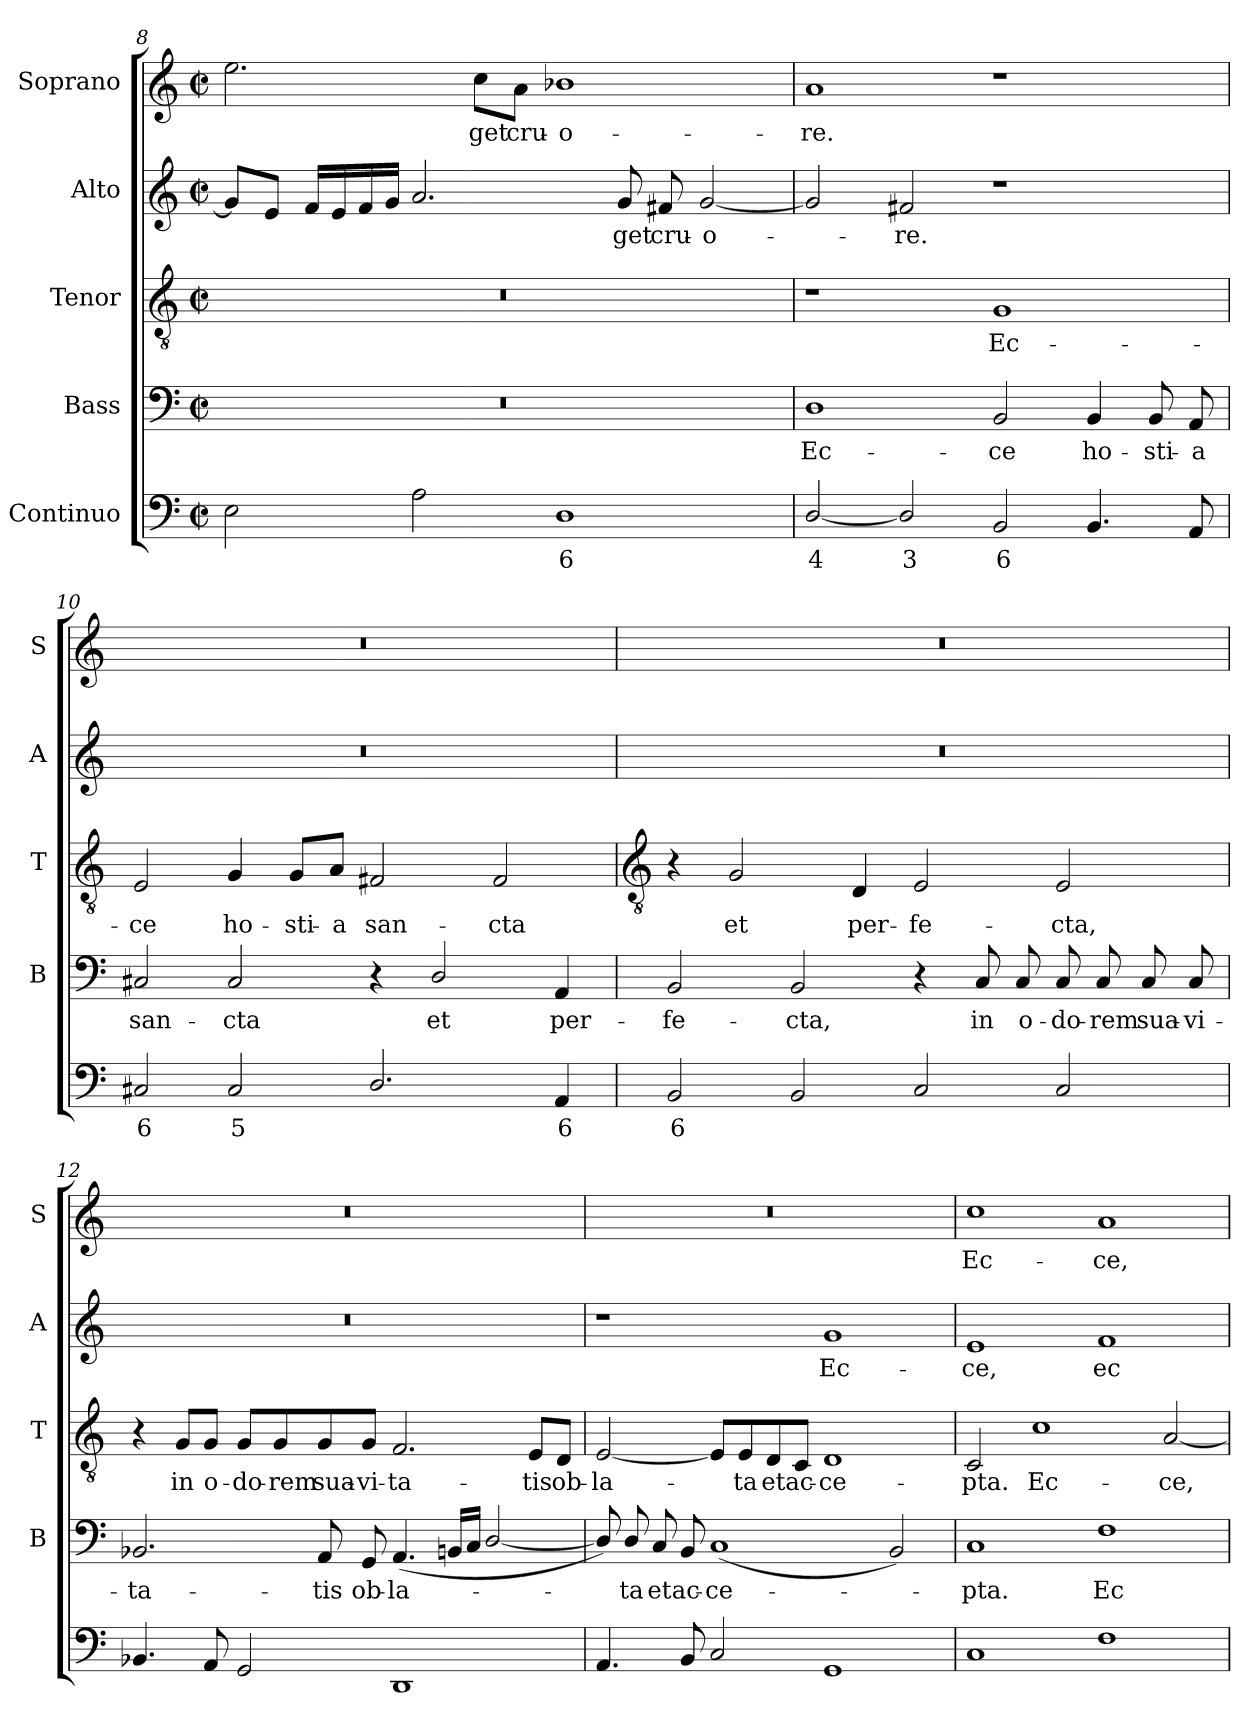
**kern	**text	**kern	**text	**kern	**text	**kern	**text	**kern	**text
*part5	*part5	*part4	*part4	*part3	*part3	*part2	*part2	*part1	*part1
*staff5	*staff5	*staff4	*staff4	*staff3	*staff3	*staff2	*staff2	*staff1	*staff1
*I"Continuo	*	*I"Bass	*	*I"Tenor	*	*I"Alto	*	*I"Soprano	*
*	*	*I'B	*	*I'T	*	*I'A	*	*I'S	*
*clefF4	*	*clefF4	*	*clefGv2	*	*clefG2	*	*clefG2	*
*k[]	*	*k[]	*	*k[]	*	*k[]	*	*k[]	*
*C:	*	*C:	*	*C:	*	*C:	*	*C:	*
*M4/2	*	*M4/2	*	*M4/2	*	*M4/2	*	*M4/2	*
*met(c|)	*	*met(c|)	*	*met(c|)	*	*met(c|)	*	*met(c|)	*
=8	=8	=8	=8	=8	=8	=8	=8	=8	=8
2E	.	0r	.	0r	.	8gL]	.	2.ee	.
.	.	.	.	.	.	8eJ	.	.	.
.	.	.	.	.	.	16fLL	.	.	.
.	.	.	.	.	.	16e	.	.	.
.	.	.	.	.	.	16f	.	.	.
.	.	.	.	.	.	16gJJ	.	.	.
2A	.	.	.	.	.	2.a	.	.	.
!	!	!	!	!	!	!	!	!	!LO:LY:b
.	.	.	.	.	.	.	.	8cc\L	get
!	!	!	!	!	!	!	!	!	!LO:LY:b
.	.	.	.	.	.	.	.	8a\J	cru-
!	!LO:LY:b	!	!	!	!	!	!	!	!LO:LY:b
1D	6	.	.	.	.	.	.	1b-X	-o-
!	!	!	!	!	!	!	!LO:LY:b	!	!
.	.	.	.	.	.	8g	get	.	.
!	!	!	!	!	!	!	!LO:LY:b	!	!
.	.	.	.	.	.	8f#X	cru-	.	.
!	!	!	!	!	!	!	!LO:LY:b	!	!
.	.	.	.	.	.	[2g	-o-	.	.
=9	=9	=9	=9	=9	=9	=9	=9	=9	=9
!	!LO:LY:b	!	!LO:LY:b	!	!	!	!	!	!LO:LY:b
[2D/	4	1D	Ec-	1r	.	2g]	.	1a	-re.
!	!LO:LY:b	!	!	!	!	!	!LO:LY:b	!	!
2D/]	3	.	.	.	.	2f#X	re.	.	.
!	!LO:LY:b	!	!LO:LY:b	!	!LO:LY:b	!	!	!	!
2BB	6	2BB	-ce	1G	Ec-	1r	.	1r	.
!	!	!	!LO:LY:b	!	!	!	!	!	!
4.BB	.	4BB	ho-	.	.	.	.	.	.
!	!	!	!LO:LY:b	!	!	!	!	!	!
.	.	8BB	-sti-	.	.	.	.	.	.
!	!	!	!LO:LY:b	!	!	!	!	!	!
8AA	.	8AA	-a	.	.	.	.	.	.
=10	=10	=10	=10	=10	=10	=10	=10	=10	=10
!	!LO:LY:b	!	!LO:LY:b	!	!LO:LY:b	!	!	!	!
2C#X	6	2C#X	san-	2E	-ce	0r	.	0r	.
!	!LO:LY:b	!	!LO:LY:b	!	!LO:LY:b	!	!	!	!
2C#	5	2C#	-cta	4G	ho-	.	.	.	.
!	!	!	!	!	!LO:LY:b	!	!	!	!
.	.	.	.	8G/L	-sti-	.	.	.	.
!	!	!	!	!	!LO:LY:b	!	!	!	!
.	.	.	.	8A/J	-a	.	.	.	.
!	!	!	!	!	!LO:LY:b	!	!	!	!
2.D/	.	4r	.	2F#X	san-	.	.	.	.
!	!	!	!LO:LY:b	!	!	!	!	!	!
.	.	2D/	et	.	.	.	.	.	.
!	!	!	!	!	!LO:LY:b	!	!	!	!
.	.	.	.	2F#	-cta	.	.	.	.
!	!LO:LY:b	!	!LO:LY:b	!	!	!	!	!	!
4AA	6	4AA	per-	.	.	.	.	.	.
!!LO:LB:g=z
=11	=11	=11	=11	=11	=11	=11	=11	=11	=11
*	*	*	*	*clefGv2	*	*	*	*	*
!	!LO:LY:b	!	!LO:LY:b	!	!	!	!	!	!
2BB	6	2BB	-fe-	4r	.	0r	.	0r	.
!	!	!	!	!	!LO:LY:b	!	!	!	!
.	.	.	.	2G	et	.	.	.	.
!	!	!	!LO:LY:b	!	!	!	!	!	!
2BB	.	2BB	-cta,	.	.	.	.	.	.
!	!	!	!	!	!LO:LY:b	!	!	!	!
.	.	.	.	4D	per-	.	.	.	.
!	!	!	!	!	!LO:LY:b	!	!	!	!
2C	.	4r	.	2E	-fe-	.	.	.	.
!	!	!	!LO:LY:b	!	!	!	!	!	!
.	.	8C	in	.	.	.	.	.	.
!	!	!	!LO:LY:b	!	!	!	!	!	!
.	.	8C	o-	.	.	.	.	.	.
!	!	!	!LO:LY:b	!	!LO:LY:b	!	!	!	!
2C	.	8C	-do-	2E	-cta,	.	.	.	.
!	!	!	!LO:LY:b	!	!	!	!	!	!
.	.	8C	-rem	.	.	.	.	.	.
!	!	!	!LO:LY:b	!	!	!	!	!	!
.	.	8C	sua-	.	.	.	.	.	.
!	!	!	!LO:LY:b	!	!	!	!	!	!
.	.	8C	-vi-	.	.	.	.	.	.
=12	=12	=12	=12	=12	=12	=12	=12	=12	=12
!	!	!	!LO:LY:b	!	!	!	!	!	!
4.BB-X	.	2.BB-X	-ta-	4r	.	0r	.	0r	.
!	!	!	!	!	!LO:LY:b	!	!	!	!
.	.	.	.	8G/L	in	.	.	.	.
!	!	!	!	!	!LO:LY:b	!	!	!	!
8AA	.	.	.	8G/J	o-	.	.	.	.
!	!	!	!	!	!LO:LY:b	!	!	!	!
2GG	.	.	.	8G/L	-do-	.	.	.	.
!	!	!	!	!	!LO:LY:b	!	!	!	!
.	.	.	.	8G/	-rem	.	.	.	.
!	!	!	!LO:LY:b	!	!LO:LY:b	!	!	!	!
.	.	8AA	-tis	8G/	sua-	.	.	.	.
!	!	!	!LO:LY:b	!	!LO:LY:b	!	!	!	!
.	.	8GG	ob-	8G/J	-vi-	.	.	.	.
!	!	!	!LO:LY:b	!	!LO:LY:b	!	!	!	!
1DD	.	(<4.AA	-la-	2.F	-ta-	.	.	.	.
.	.	16BBnLL	.	.	.	.	.	.	.
.	.	16CJJ	.	.	.	.	.	.	.
.	.	[2D/	.	.	.	.	.	.	.
!	!	!	!	!	!LO:LY:b	!	!	!	!
.	.	.	.	8E/L	-tis	.	.	.	.
!	!	!	!	!	!LO:LY:b	!	!	!	!
.	.	.	.	8D/J	ob-	.	.	.	.
=13	=13	=13	=13	=13	=13	=13	=13	=13	=13
!	!	!	!	!	!LO:LY:b	!	!	!	!
4.AA	.	8D/])	.	[2E	-la-	1r	.	0r	.
!	!	!	!LO:LY:b	!	!	!	!	!	!
.	.	8D/	ta	.	.	.	.	.	.
!	!	!	!LO:LY:b	!	!	!	!	!	!
.	.	8C	et	.	.	.	.	.	.
!	!	!	!LO:LY:b	!	!	!	!	!	!
8BB	.	8BB	ac-	.	.	.	.	.	.
!	!	!	!LO:LY:b	!	!	!	!	!	!
2C	.	(<1C	-ce-	8E/L]	.	.	.	.	.
!	!	!	!	!	!LO:LY:b	!	!	!	!
.	.	.	.	8E/	ta	.	.	.	.
!	!	!	!	!	!LO:LY:b	!	!	!	!
.	.	.	.	8D/	et	.	.	.	.
!	!	!	!	!	!LO:LY:b	!	!	!	!
.	.	.	.	8C/J	ac-	.	.	.	.
!	!	!	!	!	!LO:LY:b	!	!LO:LY:b	!	!
1GG	.	.	.	1D	-ce-	1g	Ec-	.	.
.	.	2BB)	.	.	.	.	.	.	.
=14	=14	=14	=14	=14	=14	=14	=14	=14	=14
!	!	!	!LO:LY:b	!	!LO:LY:b	!	!LO:LY:b	!	!LO:LY:b
1C	.	1C	-pta.	2C	-pta.	1e	-ce,	1cc	Ec-
!	!	!	!	!	!LO:LY:b	!	!	!	!
.	.	.	.	1c	Ec-	.	.	.	.
!	!	!	!LO:LY:b	!	!	!	!LO:LY:b	!	!LO:LY:b
1F	.	1F	Ec-	.	.	1f	ec-	1a	-ce,
!	!	!	!	!	!LO:LY:b	!	!	!	!
.	.	.	.	[2A	-ce,	.	.	.	.
=	=	=	=	=	=	=	=	=	=
*-	*-	*-	*-	*-	*-	*-	*-	*-	*-
